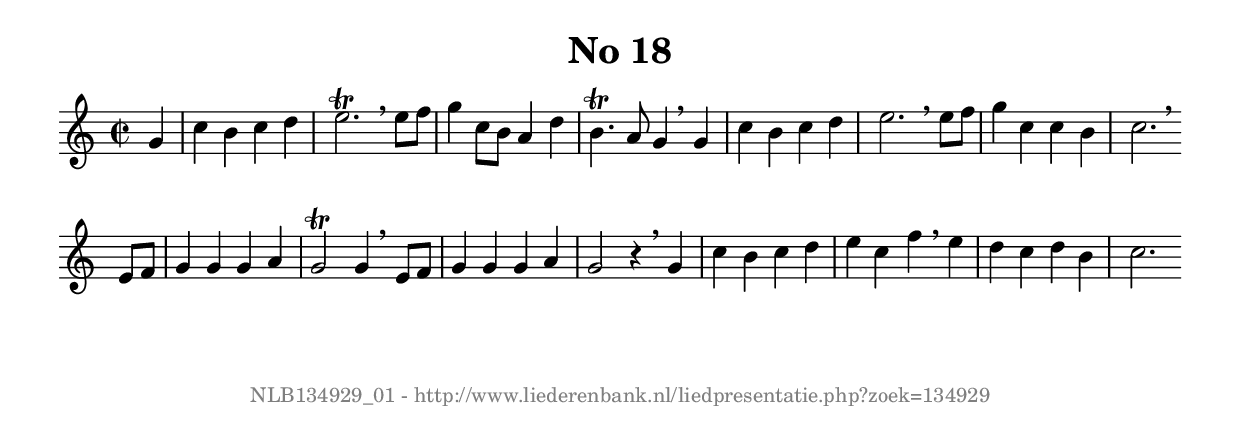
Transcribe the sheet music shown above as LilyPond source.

%
% produced by wce2krn 1.64 (7 June 2014)
%
\version"2.16"
#(append! paper-alist '(("long" . (cons (* 210 mm) (* 2000 mm)))))
#(set-default-paper-size "long")
sb = {\breathe}
mBreak = {\breathe }
bBreak = {\breathe }
x = {\once\override NoteHead #'style = #'cross }
gl=\glissando
itime={\override Staff.TimeSignature #'stencil = ##f }
ficta = {\once\set suggestAccidentals = ##t}
fine = {\once\override Score.RehearsalMark #'self-alignment-X = #1 \mark \markup {\italic{Fine}}}
dc = {\once\override Score.RehearsalMark #'self-alignment-X = #1 \mark \markup {\italic{D.C.}}}
dcf = {\once\override Score.RehearsalMark #'self-alignment-X = #1 \mark \markup {\italic{D.C. al Fine}}}
dcc = {\once\override Score.RehearsalMark #'self-alignment-X = #1 \mark \markup {\italic{D.C. al Coda}}}
ds = {\once\override Score.RehearsalMark #'self-alignment-X = #1 \mark \markup {\italic{D.S.}}}
dsf = {\once\override Score.RehearsalMark #'self-alignment-X = #1 \mark \markup {\italic{D.S. al Fine}}}
dsc = {\once\override Score.RehearsalMark #'self-alignment-X = #1 \mark \markup {\italic{D.S. al Coda}}}
pv = {\set Score.repeatCommands = #'((volta "1"))}
sv = {\set Score.repeatCommands = #'((volta "2"))}
tv = {\set Score.repeatCommands = #'((volta "3"))}
qv = {\set Score.repeatCommands = #'((volta "4"))}
xv = {\set Score.repeatCommands = #'((volta #f))}
\header{ tagline = ""
title = "No 18"
}
\score {{
\key c \major
\relative g'
{
\set melismaBusyProperties = #'()
\partial 32*8
\time 2/2
\tempo 4=120
\override Score.MetronomeMark #'transparent = ##t
\override Score.RehearsalMark #'break-visibility = #(vector #t #t #f)
g4 c b c d e2.^\trill \sb e8 f g4 c,8 b a4 d b4.^\trill a8 g4 \mBreak
g4 c b c d e2. \sb e8 f g4 c, c b c2. \bar ":|:" \bBreak
e,8 f g4 g g a g2^\trill g4 \sb e8 f g4 g g a g2 r4 \mBreak
g4 c b c d e c f \sb e d c d b c2. \bar ":|"
 }}
 \midi { }
 \layout {
            indent = 0.0\cm
}
}
\markup { \vspace #0 } \markup { \with-color #grey \fill-line { \center-column { \smaller "NLB134929_01 - http://www.liederenbank.nl/liedpresentatie.php?zoek=134929" } } }
